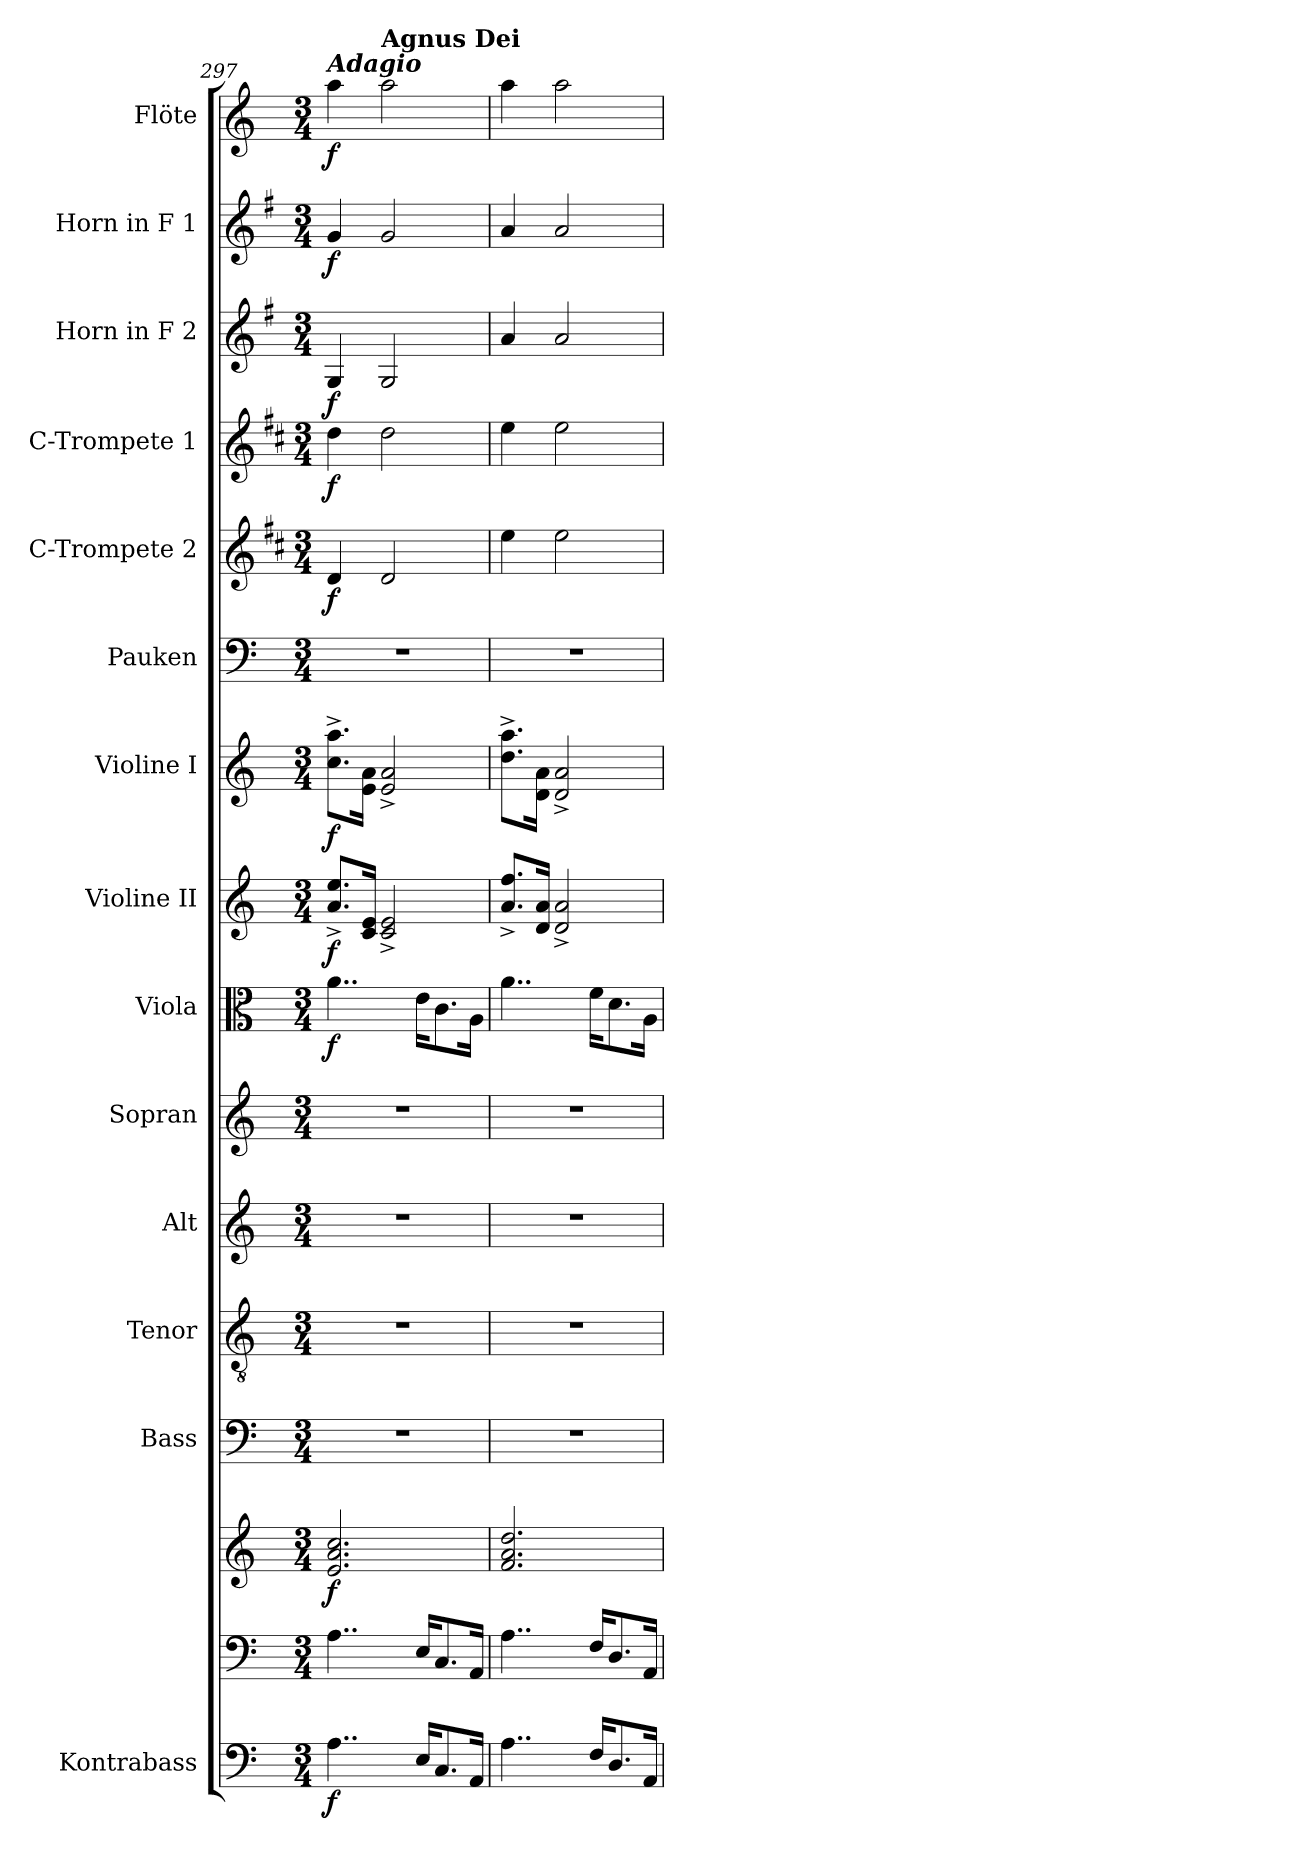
**kern	**dynam	**kern	**kern	**dynam	**kern	**kern	**kern	**kern	**kern	**dynam	**kern	**dynam	**kern	**dynam	**kern	**kern	**dynam	**kern	**dynam	**kern	**dynam	**kern	**dynam	**kern	**dynam
*part15	*part15	*part14	*part14	*part14	*part13	*part12	*part11	*part10	*part9	*part9	*part8	*part8	*part7	*part7	*part6	*part5	*part5	*part4	*part4	*part3	*part3	*part2	*part2	*part1	*part1
*staff16	*staff16	*staff15	*staff14	*staff14/15	*staff13	*staff12	*staff11	*staff10	*staff9	*staff9	*staff8	*staff8	*staff7	*staff7	*staff6	*staff5	*staff5	*staff4	*staff4	*staff3	*staff3	*staff2	*staff2	*staff1	*staff1
*I"Kontrabass	*	*	*	*	*I"Bass	*I"Tenor	*I"Alt	*I"Sopran	*I"Viola	*	*I"Violine II	*	*I"Violine I	*	*I"Pauken	*I"C-Trompete 2	*	*I"C-Trompete 1	*	*I"Horn in F 2	*	*I"Horn in F 1	*	*I"Flöte	*
*I'Kb.	*	*	*	*	*I'B.	*I'T.	*I'A.	*I'S.	*I'Vla.	*	*I'Vl. II	*	*I'Vl. I	*	*I'Pk.	*I'C Trp. 2	*	*I'C Trp. 1	*	*	*	*	*	*I'Fl.	*
!!LO:PB:g=z
*clefF4	*	*clefF4	*clefG2	*	*clefF4	*clefGv2	*clefG2	*clefG2	*clefC3	*	*clefG2	*	*clefG2	*	*clefF4	*clefG2	*	*clefG2	*	*clefG2	*	*clefG2	*	*clefG2	*
*ITrd7c12	*	*	*	*	*	*	*	*	*	*	*	*	*	*	*	*ITrd1c2	*	*ITrd1c2	*	*ITrd4c7	*	*ITrd4c7	*	*	*
*k[]	*	*k[]	*k[]	*	*k[]	*k[]	*k[]	*k[]	*k[]	*	*k[]	*	*k[]	*	*k[]	*k[]	*	*k[]	*	*k[]	*	*k[]	*	*k[]	*
*C:	*	*C:	*C:	*	*C:	*C:	*C:	*C:	*C:	*	*C:	*	*C:	*	*C:	*C:	*	*C:	*	*C:	*	*C:	*	*C:	*
*M3/4	*	*M3/4	*M3/4	*	*M3/4	*M3/4	*M3/4	*M3/4	*M3/4	*	*M3/4	*	*M3/4	*	*M3/4	*M3/4	*	*M3/4	*	*M3/4	*	*M3/4	*	*M3/4	*
=297	=297	=297	=297	=297	=297	=297	=297	=297	=297	=297	=297	=297	=297	=297	=297	=297	=297	=297	=297	=297	=297	=297	=297	=297	=297
!	!	!	!	!	!	!	!	!	!	!	!	!	!	!	!	!	!	!	!	!	!	!	!	!LO:TX:a:Bi:t=Adagio	!
!	!LO:DY:b	!	!	!LO:DY:b	!	!	!	!	!	!LO:DY:b	!	!LO:DY:b	!	!LO:DY:b	!	!	!LO:DY:b	!	!LO:DY:b	!	!LO:DY:b	!	!LO:DY:b	!	!LO:DY:b
4..AA\	f	4..A\	2.e/ 2.a/ 2.cc/	f	2.r	2.r	2.r	2.r	4..a\	f	8.a/^< 8.ee/^<L	f	8.cc\^> 8.aa\^>L	f	2.r	4c/	f	4cc\	f	4C/	f	4c/	f	4aa\	f
.	.	.	.	.	.	.	.	.	.	.	16c/ 16e/Jk	.	16e\ 16a\Jk	.	.	.	.	.	.	.	.	.	.	.	.
!	!	!	!	!	!	!	!	!	!	!	!	!	!	!	!	!	!	!	!	!	!	!	!	!LO:TX:a:B:t=Agnus Dei	!
.	.	.	.	.	.	.	.	.	.	.	2c/^< 2e/^<	.	2e/^< 2a/^<	.	.	2c/	.	2cc\	.	2C/	.	2c/	.	2aa\	.
16EE/KL	.	16E/KL	.	.	.	.	.	.	16e\KL	.	.	.	.	.	.	.	.	.	.	.	.	.	.	.	.
8.CC/	.	8.C/	.	.	.	.	.	.	8.c\	.	.	.	.	.	.	.	.	.	.	.	.	.	.	.	.
16AAA/Jk	.	16AA/Jk	.	.	.	.	.	.	16A\Jk	.	.	.	.	.	.	.	.	.	.	.	.	.	.	.	.
=298	=298	=298	=298	=298	=298	=298	=298	=298	=298	=298	=298	=298	=298	=298	=298	=298	=298	=298	=298	=298	=298	=298	=298	=298	=298
4..AA\	.	4..A\	2.f/ 2.a/ 2.dd/	.	2.r	2.r	2.r	2.r	4..a\	.	8.a/^< 8.ff/^<L	.	8.dd\^> 8.aa\^>L	.	2.r	4dd\	.	4dd\	.	4d/	.	4d/	.	4aa\	.
.	.	.	.	.	.	.	.	.	.	.	16d/ 16a/Jk	.	16d\ 16a\Jk	.	.	.	.	.	.	.	.	.	.	.	.
.	.	.	.	.	.	.	.	.	.	.	2d/^< 2a/^<	.	2d/^< 2a/^<	.	.	2dd\	.	2dd\	.	2d/	.	2d/	.	2aa\	.
16FF/KL	.	16F/KL	.	.	.	.	.	.	16f\KL	.	.	.	.	.	.	.	.	.	.	.	.	.	.	.	.
8.DD/	.	8.D/	.	.	.	.	.	.	8.d\	.	.	.	.	.	.	.	.	.	.	.	.	.	.	.	.
16AAA/Jk	.	16AA/Jk	.	.	.	.	.	.	16A\Jk	.	.	.	.	.	.	.	.	.	.	.	.	.	.	.	.
=	=	=	=	=	=	=	=	=	=	=	=	=	=	=	=	=	=	=	=	=	=	=	=	=	=
*-	*-	*-	*-	*-	*-	*-	*-	*-	*-	*-	*-	*-	*-	*-	*-	*-	*-	*-	*-	*-	*-	*-	*-	*-	*-
